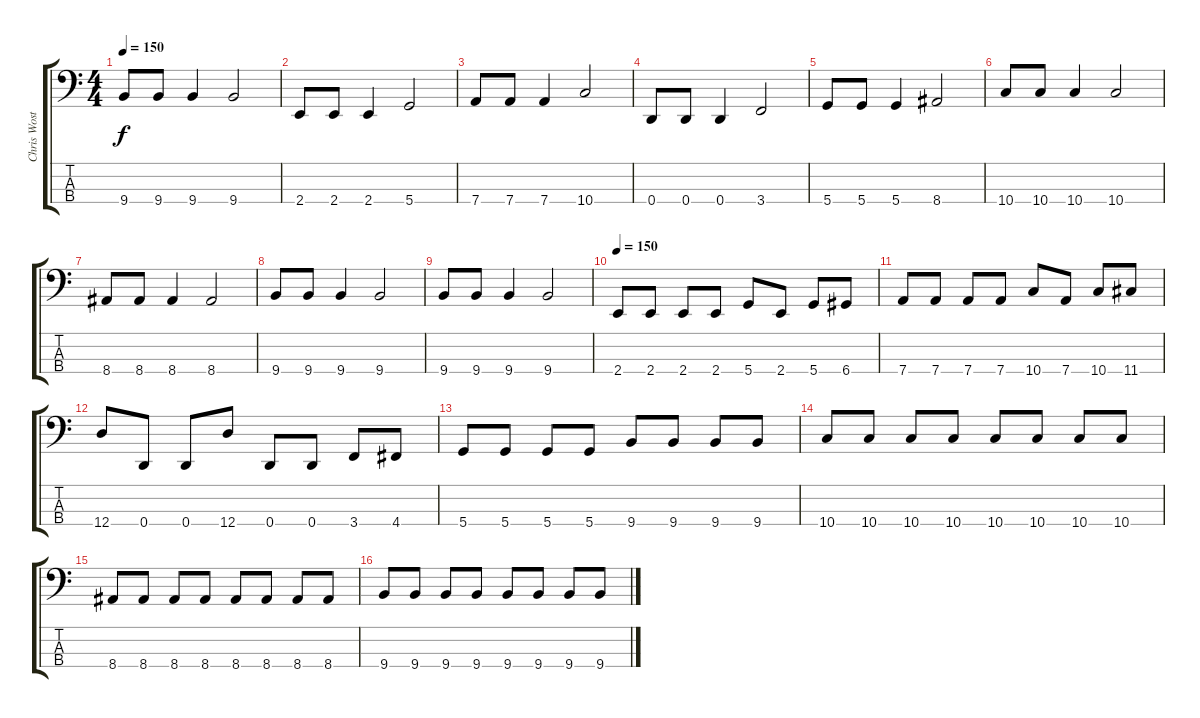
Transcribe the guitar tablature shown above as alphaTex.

\track ("Chris Wostelholme" "Chris Wost") {instrument electricbassfinger}
\staff {score tabs}
\tuning (G2 D2 A1 D1) {hide}
\ts (4 4)
\tempo 150
\clef f4
\ks c
9.4.8{dy f} 9.4.8 9.4.4 9.4.2 |
2.4.8 2.4.8 2.4.4 5.4.2 |
7.4.8 7.4.8 7.4.4 10.4.2 |
0.4.8 0.4.8 0.4.4 3.4.2 |
5.4.8 5.4.8 5.4.4 8.4.2 |
10.4.8 10.4.8 10.4.4 10.4.2 |
8.4.8 8.4.8 8.4.4 8.4.2 |
9.4.8 9.4.8 9.4.4 9.4.2 |
9.4.8 9.4.8 9.4.4 9.4.2 |
\tempo 150
2.4.8{volume 16} 2.4.8 2.4.8 2.4.8 5.4.8 2.4.8 5.4.8 6.4.8 |
7.4.8 7.4.8 7.4.8 7.4.8 10.4.8 7.4.8 10.4.8 11.4.8 |
12.4.8 0.4.8 0.4.8 12.4.8 0.4.8 0.4.8 3.4.8 4.4.8 |
5.4.8 5.4.8 5.4.8 5.4.8 9.4.8 9.4.8 9.4.8 9.4.8 |
10.4.8 10.4.8 10.4.8 10.4.8 10.4.8 10.4.8 10.4.8 10.4.8 |
8.4.8 8.4.8 8.4.8 8.4.8 8.4.8 8.4.8 8.4.8 8.4.8 |
9.4.8 9.4.8 9.4.8 9.4.8 9.4.8 9.4.8 9.4.8 9.4.8
